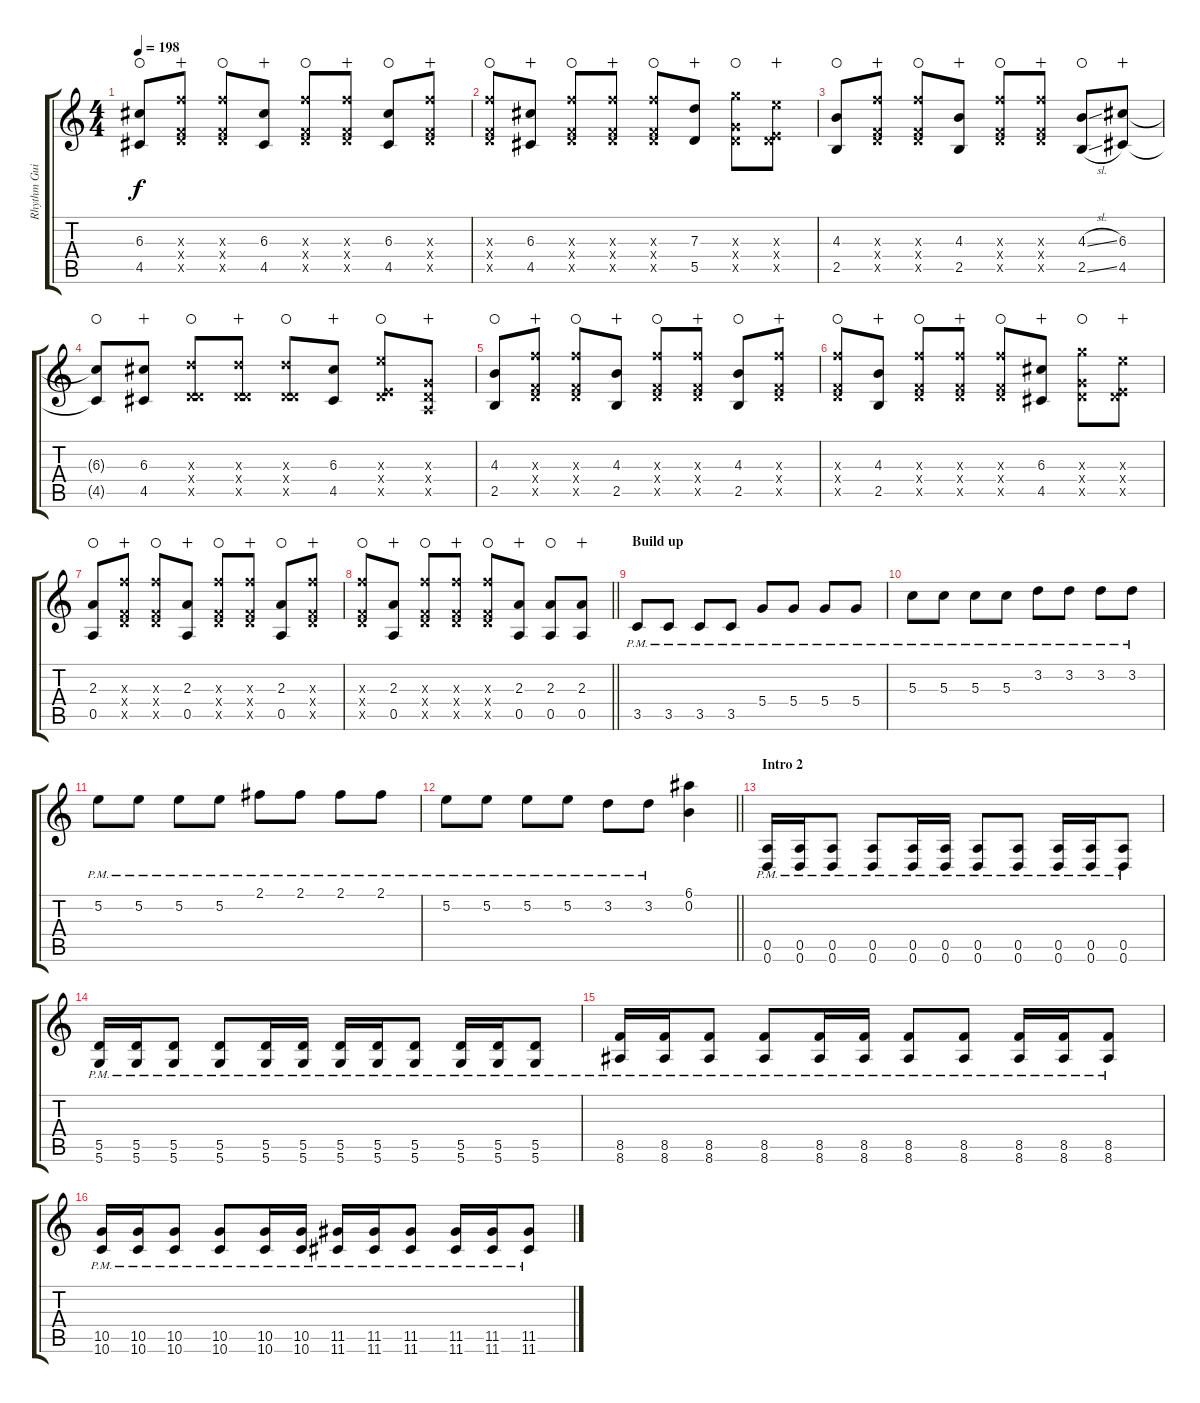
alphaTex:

\track ("Rhythm Guitar L" "Rhythm Gui") {instrument distortionguitar}
\staff {score tabs}
\tuning (E4 B3 G3 D3 A2 D2) {hide}
\ts (4 4)
\tempo 198
\clef g2
\ks c
(6.3 4.5).8{dy f waho} (10.3{x} 0.4{x} 8.5{x}).8{wahc} (10.3{x} 0.4{x} 8.5{x}).8{waho} (6.3 4.5).8{wahc} (10.3{x} 0.4{x} 8.5{x}).8{waho} (10.3{x} 0.4{x} 8.5{x}).8{wahc} (6.3 4.5).8{waho} (10.3{x} 0.4{x} 8.5{x}).8{wahc} |
(10.3{x} 0.4{x} 8.5{x}).8{waho} (6.3 4.5).8{wahc} (10.3{x} 0.4{x} 8.5{x}).8{waho} (10.3{x} 0.4{x} 8.5{x}).8{wahc} (10.3{x} 0.4{x} 8.5{x}).8{waho} (7.3 5.5).8{wahc} (12.3{x} 0.4{x} 10.5{x}).8{waho} (9.3{x} 0.4{x} 7.5{x}).8{wahc} |
(4.3 2.5).8{waho} (10.3{x} 0.4{x} 8.5{x}).8{wahc} (10.3{x} 0.4{x} 8.5{x}).8{waho} (4.3 2.5).8{wahc} (10.3{x} 0.4{x} 8.5{x}).8{waho} (10.3{x} 0.4{x} 8.5{x}).8{wahc} (4.3{sl} 2.5{sl}).8{waho} (6.3 4.5).8{wahc} |
(6.3{t} 4.5{t}).8{waho} (6.3 4.5).8{wahc} (7.3{x} 0.4{x} 5.5{x}).8{waho} (7.3{x} 0.4{x} 5.5{x}).8{wahc} (7.3{x} 0.4{x} 5.5{x}).8{waho} (6.3 4.5).8{wahc} (9.3{x} 0.4{x} 7.5{x}).8{waho} (0.3{x} 0.4{x} 0.5{x}).8{wahc} |
(4.3 2.5).8{waho} (10.3{x} 0.4{x} 8.5{x}).8{wahc} (10.3{x} 0.4{x} 8.5{x}).8{waho} (4.3 2.5).8{wahc} (10.3{x} 0.4{x} 8.5{x}).8{waho} (10.3{x} 0.4{x} 8.5{x}).8{wahc} (4.3 2.5).8{waho} (10.3{x} 0.4{x} 8.5{x}).8{wahc} |
(10.3{x} 0.4{x} 8.5{x}).8{waho} (4.3 2.5).8{wahc} (10.3{x} 0.4{x} 8.5{x}).8{waho} (10.3{x} 0.4{x} 8.5{x}).8{wahc} (10.3{x} 0.4{x} 8.5{x}).8{waho} (6.3 4.5).8{wahc} (12.3{x} 0.4{x} 10.5{x}).8{waho} (9.3{x} 0.4{x} 7.5{x}).8{wahc} |
(2.3 0.5).8{waho} (10.3{x} 0.4{x} 8.5{x}).8{wahc} (10.3{x} 0.4{x} 8.5{x}).8{waho} (2.3 0.5).8{wahc} (10.3{x} 0.4{x} 8.5{x}).8{waho} (10.3{x} 0.4{x} 8.5{x}).8{wahc} (2.3 0.5).8{waho} (10.3{x} 0.4{x} 8.5{x}).8{wahc} |
\barLineRight lightlight
(10.3{x} 0.4{x} 8.5{x}).8{waho} (2.3 0.5).8{wahc} (10.3{x} 0.4{x} 8.5{x}).8{waho} (10.3{x} 0.4{x} 8.5{x}).8{wahc} (10.3{x} 0.4{x} 8.5{x}).8{waho} (2.3 0.5).8{wahc} (2.3 0.5).8{waho} (2.3 0.5).8{wahc} |
\section ("" "Build up")
3.5{pm}.8{volume 13 instrument distortionguitar} 3.5{pm}.8 3.5{pm}.8 3.5{pm}.8 5.4{pm}.8 5.4{pm}.8 5.4{pm}.8 5.4{pm}.8 |
5.3{pm}.8 5.3{pm}.8 5.3{pm}.8 5.3{pm}.8 3.2{pm}.8 3.2{pm}.8 3.2{pm}.8 3.2{pm}.8 |
5.2{pm}.8 5.2{pm}.8 5.2{pm}.8 5.2{pm}.8 2.1{pm}.8 2.1{pm}.8 2.1{pm}.8 2.1{pm}.8 |
\barLineRight lightlight
5.2{pm}.8 5.2{pm}.8 5.2{pm}.8 5.2{pm}.8 3.2{pm}.8 3.2{pm}.8 (6.1 0.2).4 |
\section ("" "Intro 2")
(0.5{pm} 0.6{pm}).16{volume 13} (0.5{pm} 0.6{pm}).16 (0.5{pm} 0.6{pm}).8 (0.5{pm} 0.6{pm}).8 (0.5{pm} 0.6{pm}).16 (0.5{pm} 0.6{pm}).16 (0.5{pm} 0.6{pm}).8 (0.5{pm} 0.6{pm}).8 (0.5{pm} 0.6{pm}).16 (0.5{pm} 0.6{pm}).16 (0.5{pm} 0.6{pm}).8 |
(5.5{pm} 5.6{pm}).16 (5.5{pm} 5.6{pm}).16 (5.5{pm} 5.6{pm}).8 (5.5{pm} 5.6{pm}).8 (5.5{pm} 5.6{pm}).16 (5.5{pm} 5.6{pm}).16 (5.5{pm} 5.6{pm}).16 (5.5{pm} 5.6{pm}).16 (5.5{pm} 5.6{pm}).8 (5.5{pm} 5.6{pm}).16 (5.5{pm} 5.6{pm}).16 (5.5{pm} 5.6{pm}).8 |
(8.5{pm} 8.6{pm}).16 (8.5{pm} 8.6{pm}).16 (8.5{pm} 8.6{pm}).8 (8.5{pm} 8.6{pm}).8 (8.5{pm} 8.6{pm}).16 (8.5{pm} 8.6{pm}).16 (8.5{pm} 8.6{pm}).8 (8.5{pm} 8.6{pm}).8 (8.5{pm} 8.6{pm}).16 (8.5{pm} 8.6{pm}).16 (8.5{pm} 8.6{pm}).8 |
(10.5{pm} 10.6{pm}).16 (10.5{pm} 10.6{pm}).16 (10.5{pm} 10.6{pm}).8 (10.5{pm} 10.6{pm}).8 (10.5{pm} 10.6{pm}).16 (10.5{pm} 10.6{pm}).16 (11.5{pm} 11.6{pm}).16 (11.5{pm} 11.6{pm}).16 (11.5{pm} 11.6{pm}).8 (11.5{pm} 11.6{pm}).16 (11.5{pm} 11.6{pm}).16 (11.5{pm} 11.6{pm}).8
